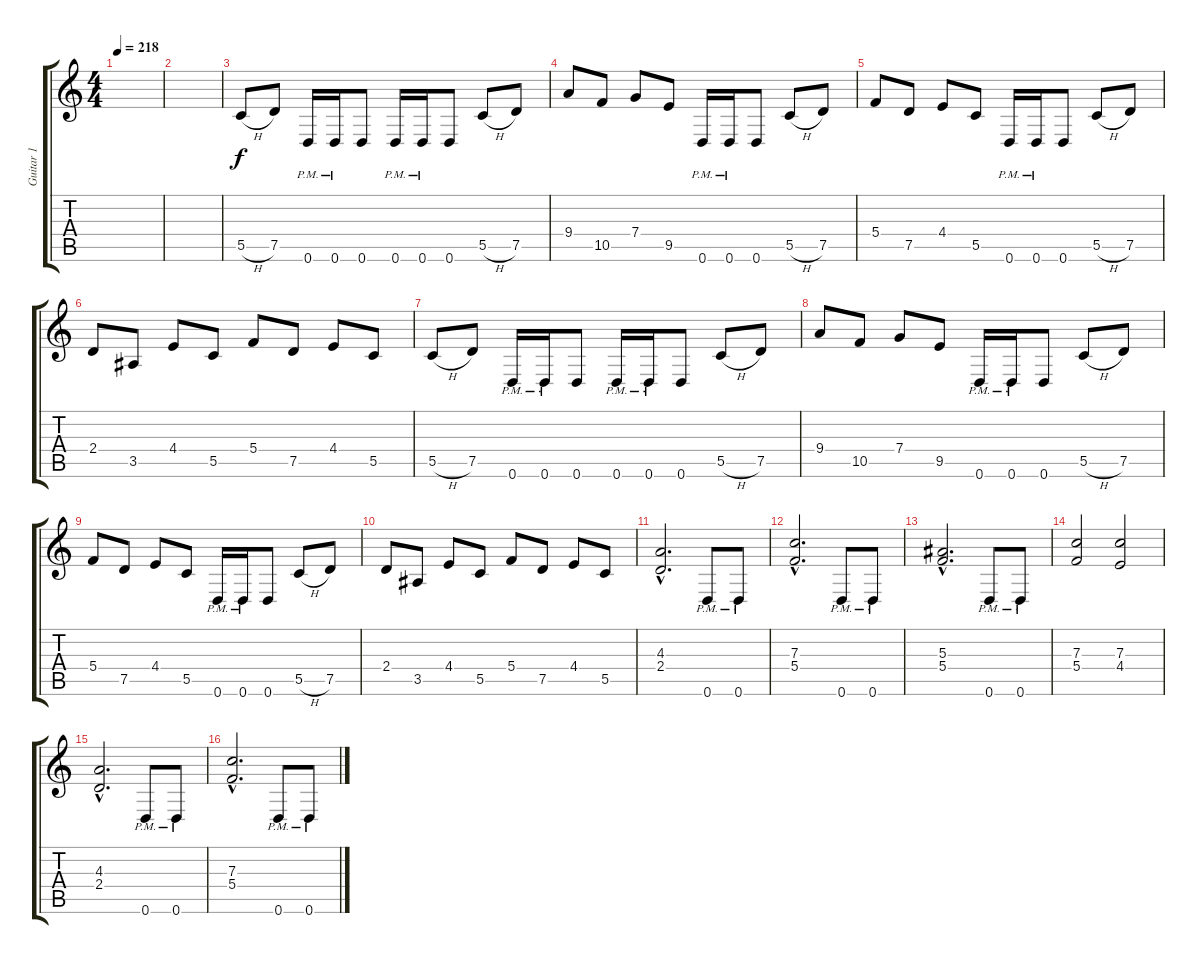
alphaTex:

\track ("Guitar 1" "Guitar 1") {instrument distortionguitar}
\staff {score tabs}
\tuning (D4 A3 F3 C3 G2 D2) {hide}
\ts (4 4)
\tempo 218
\clef g2
\ks c
|
|
5.5{h}.8 7.5.8 0.6{pm}.16 0.6{pm}.16 0.6.8 0.6{pm}.16 0.6{pm}.16 0.6.8 5.5{h}.8 7.5.8 |
9.4.8 10.5.8 7.4.8 9.5.8 0.6{pm}.16 0.6{pm}.16 0.6.8 5.5{h}.8 7.5.8 |
5.4.8 7.5.8 4.4.8 5.5.8 0.6{pm}.16 0.6{pm}.16 0.6.8 5.5{h}.8 7.5.8 |
2.4.8 3.5.8 4.4.8 5.5.8 5.4.8 7.5.8 4.4.8 5.5.8 |
5.5{h}.8 7.5.8 0.6{pm}.16 0.6{pm}.16 0.6.8 0.6{pm}.16 0.6{pm}.16 0.6.8 5.5{h}.8 7.5.8 |
9.4.8 10.5.8 7.4.8 9.5.8 0.6{pm}.16 0.6{pm}.16 0.6.8 5.5{h}.8 7.5.8 |
5.4.8 7.5.8 4.4.8 5.5.8 0.6{pm}.16 0.6{pm}.16 0.6.8 5.5{h}.8 7.5.8 |
2.4.8 3.5.8 4.4.8 5.5.8 5.4.8 7.5.8 4.4.8 5.5.8 |
(4.3{hac} 2.4{hac}).2{d} 0.6{pm}.8 0.6{pm}.8 |
(7.3{hac} 5.4{hac}).2{d} 0.6{pm}.8 0.6{pm}.8 |
(5.3{hac} 5.4{hac}).2{d} 0.6{pm}.8 0.6{pm}.8 |
(7.3 5.4).2 (7.3 4.4).2 |
(4.3{hac} 2.4{hac}).2{d} 0.6{pm}.8 0.6{pm}.8 |
(7.3{hac} 5.4{hac}).2{d} 0.6{pm}.8 0.6{pm}.8
